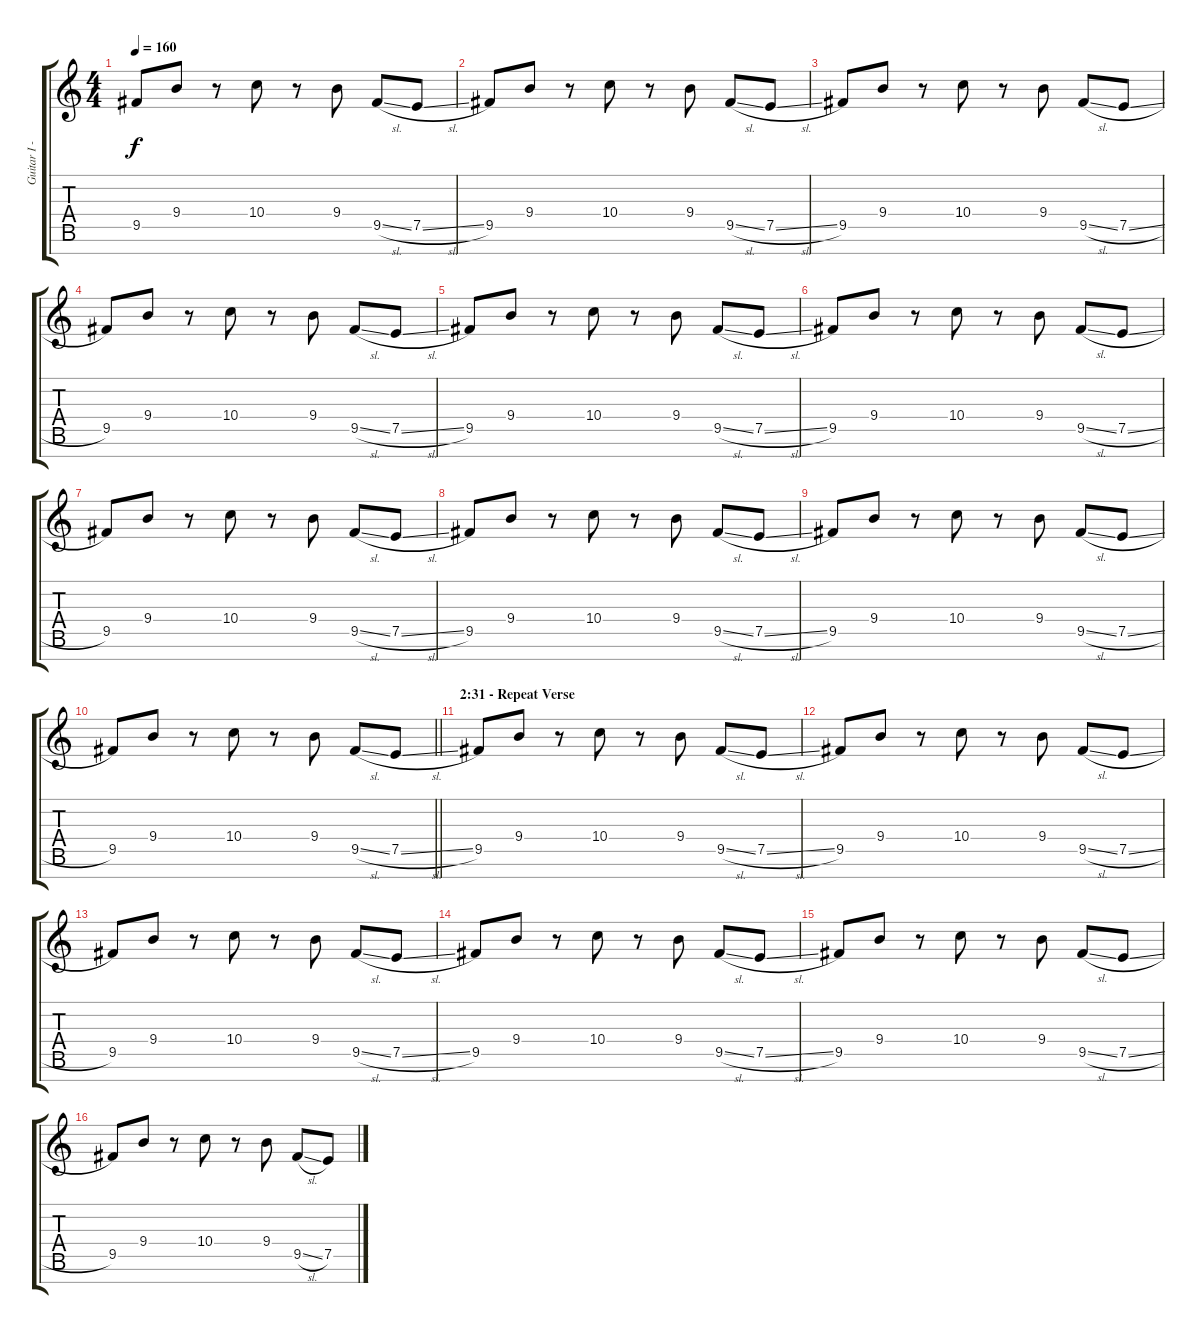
\track ("Guitar I - Distortion [Solo]" "Guitar I -") {instrument distortionguitar}
\staff {score tabs}
\tuning (E4 B3 G3 D3 A2 E2 B1) {hide}
\ts (4 4)
\tempo 160
\clef g2
\ks c
9.5.8{dy f} 9.4.8 r.8 10.4.8 r.8 9.4.8 9.5{sl}.8 7.5{sl}.8 |
9.5.8 9.4.8 r.8 10.4.8 r.8 9.4.8 9.5{sl}.8 7.5{sl}.8 |
9.5.8 9.4.8 r.8 10.4.8 r.8 9.4.8 9.5{sl}.8 7.5{sl}.8 |
9.5.8 9.4.8 r.8 10.4.8 r.8 9.4.8 9.5{sl}.8 7.5{sl}.8 |
9.5.8 9.4.8 r.8 10.4.8 r.8 9.4.8 9.5{sl}.8 7.5{sl}.8 |
9.5.8 9.4.8 r.8 10.4.8 r.8 9.4.8 9.5{sl}.8 7.5{sl}.8 |
9.5.8 9.4.8 r.8 10.4.8 r.8 9.4.8 9.5{sl}.8 7.5{sl}.8 |
9.5.8 9.4.8 r.8 10.4.8 r.8 9.4.8 9.5{sl}.8 7.5{sl}.8 |
9.5.8 9.4.8 r.8 10.4.8 r.8 9.4.8 9.5{sl}.8 7.5{sl}.8 |
\barLineRight lightlight
9.5.8 9.4.8 r.8 10.4.8 r.8 9.4.8 9.5{sl}.8 7.5{sl}.8 |
\section ("" "2:31 - Repeat Verse")
9.5.8 9.4.8 r.8 10.4.8 r.8 9.4.8 9.5{sl}.8 7.5{sl}.8 |
9.5.8 9.4.8 r.8 10.4.8 r.8 9.4.8 9.5{sl}.8 7.5{sl}.8 |
9.5.8 9.4.8 r.8 10.4.8 r.8 9.4.8 9.5{sl}.8 7.5{sl}.8 |
9.5.8 9.4.8 r.8 10.4.8 r.8 9.4.8 9.5{sl}.8 7.5{sl}.8 |
9.5.8 9.4.8 r.8 10.4.8 r.8 9.4.8 9.5{sl}.8 7.5{sl}.8 |
9.5.8 9.4.8 r.8 10.4.8 r.8 9.4.8 9.5{sl}.8 7.5{sl}.8
